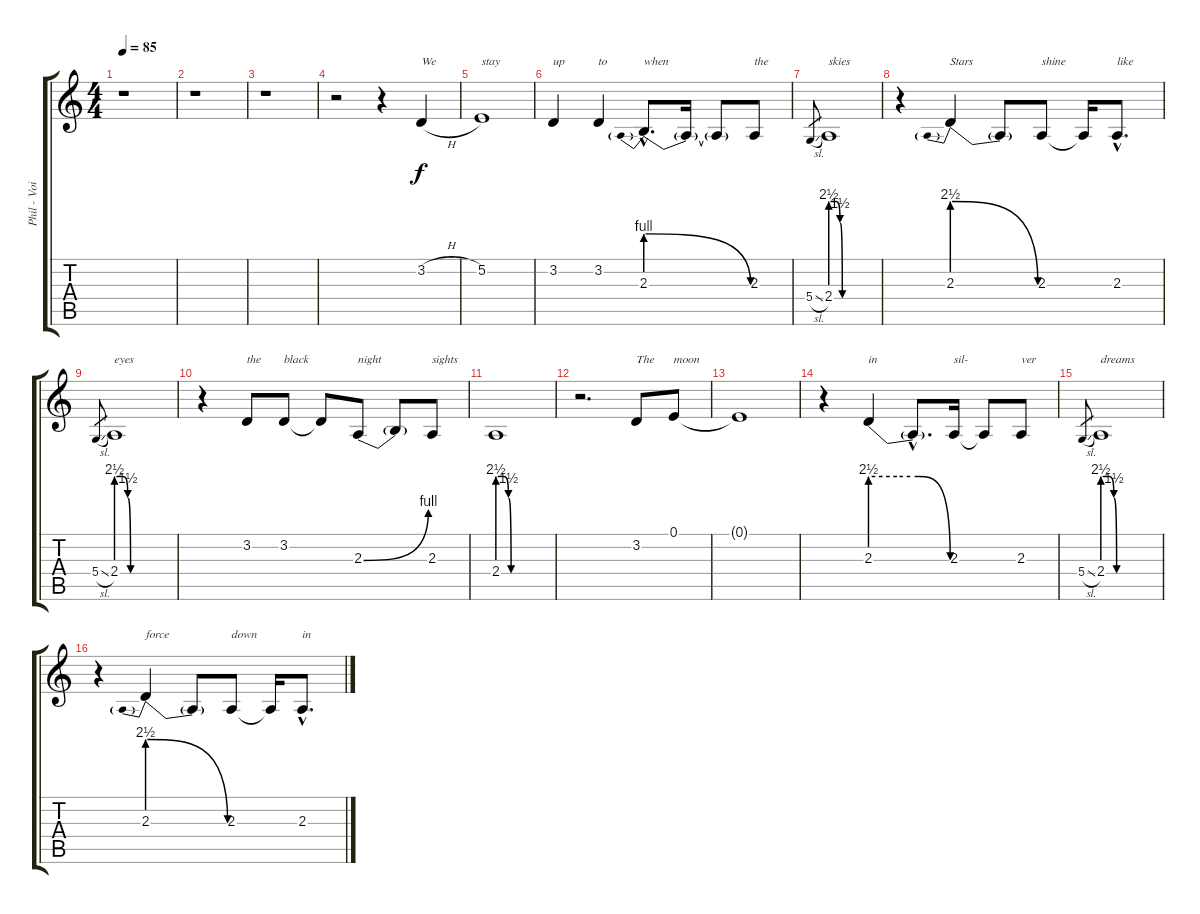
\track ("Phil - Voice" "Phil - Voi") {instrument lead2sawtooth}
\staff {score tabs}
\tuning (E4 B3 G3 D3 A2 E2) {hide}
\ts (4 4)
\tempo 85
\clef g2
\ks c
r.1{dy f instrument lead2sawtooth} |
r.1 |
r.1 |
r.2 r.4 3.2{h}.4{txt "We"} |
5.2.1{txt "stay"} |
3.2.4{txt "up"} 3.2.4{txt "to"} 2.3{be (prebendrelease 0 4 60 0) hac}.8{d txt "when"} 2.3{t}.16 2.3{t}.8 2.3.8{txt "the"} |
5.4{sl}.8{gr} 2.4{be (custom 0 10 7 10 12 6 15 0 40 0 60 0)}.1{txt "skies"} |
r.4 2.3{be (prebendrelease 0 10 60 0)}.4{txt "Stars"} 2.3{t}.8 2.3.8{txt "shine"} 2.3{t}.16 2.3{hac}.8{d txt "like"} |
5.4{sl}.8{gr} 2.4{be (custom 0 10 7 10 12 6 15 0 40 0 60 0)}.1{txt "eyes"} |
r.4 3.2.8{txt "the"} 3.2.8{txt "black"} 3.2{t}.8 2.3{be (bend 0 0 60 4)}.8{txt "night"} 2.3{t}.8 2.3.8{txt "sights"} |
2.4{be (custom 0 10 7 10 12 6 15 0 40 0 60 0)}.1 |
r.2{d} 3.2.8{txt "The"} 0.1.8{txt "moon"} |
0.1{t}.1 |
r.4 2.3{be (custom 0 10 20 10 30 10 36 10 60 0)}.4{txt "in"} 2.3{hac t}.8{d} 2.3.16{txt "sil-"} 2.3{t}.8 2.3.8{txt "ver"} |
5.4{sl}.8{gr} 2.4{be (custom 0 10 7 10 12 6 15 0 40 0 60 0)}.1{txt "dreams"} |
r.4 2.3{be (prebendrelease 0 10 60 0)}.4{txt "force"} 2.3{t}.8 2.3.8{txt "down"} 2.3{t}.16 2.3{hac}.8{d txt "in"}
